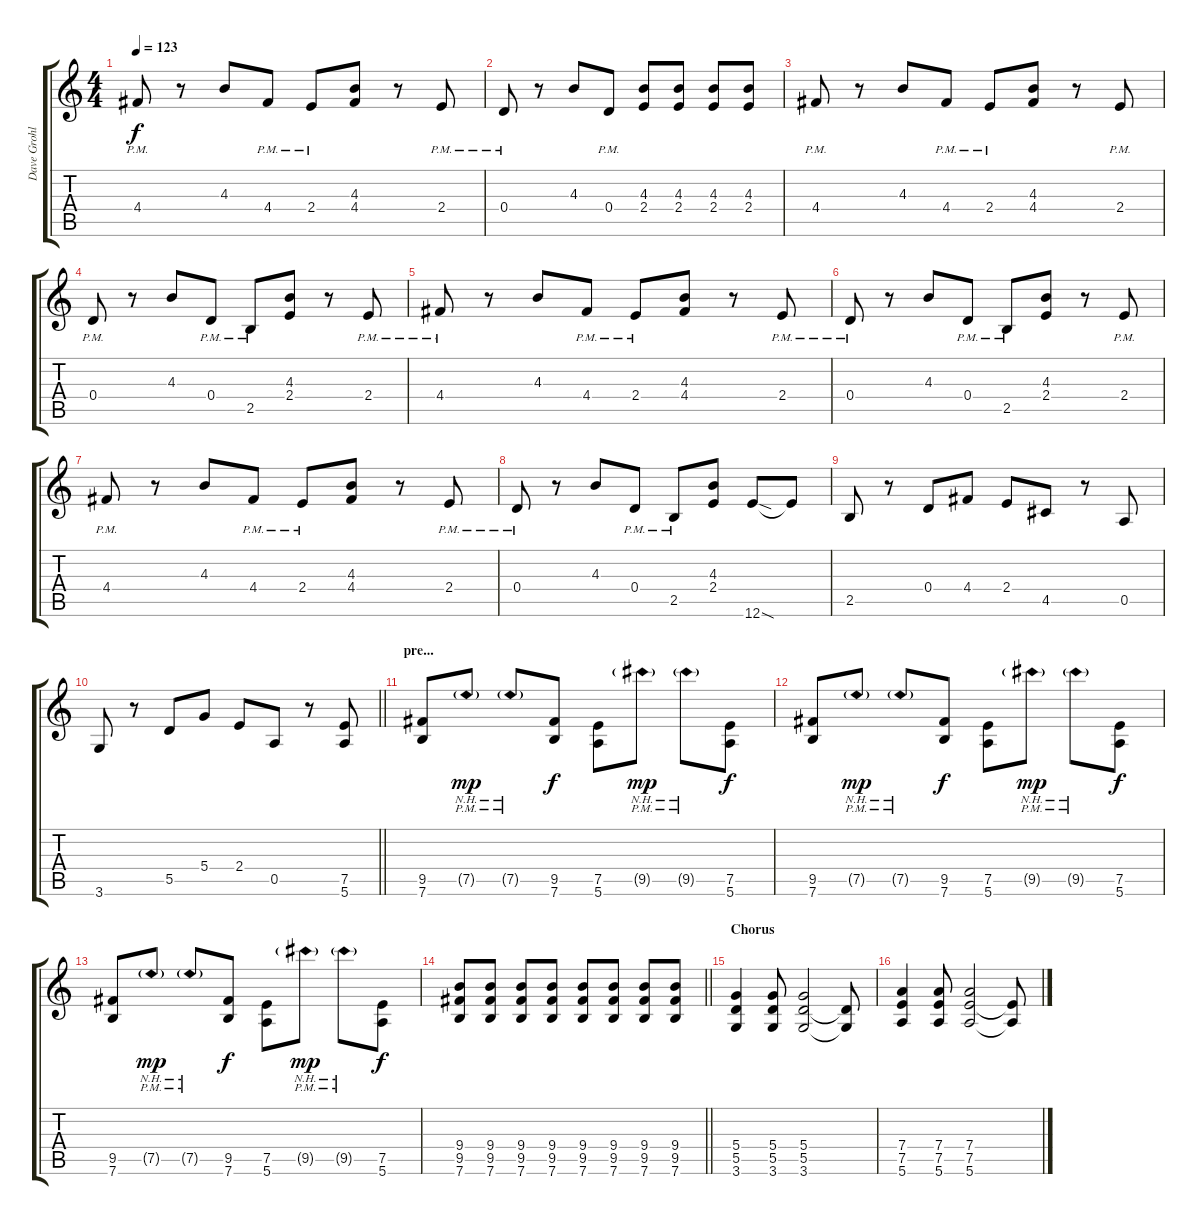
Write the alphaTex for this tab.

\track ("Dave Grohl (Rhytm guitar)" "Dave Grohl") {instrument distortionguitar}
\staff {score tabs}
\tuning (E4 B3 G3 D3 A2 E2) {hide}
\ts (4 4)
\tempo 123
\clef g2
\ks c
4.4{pm}.8{dy f} r.8 4.3.8 4.4{pm}.8 2.4{pm}.8 (4.3 4.4).8 r.8 2.4{pm}.8 |
0.4{pm}.8 r.8 4.3.8 0.4{pm}.8 (4.3 2.4).8 (4.3 2.4).8 (4.3 2.4).8 (4.3 2.4).8 |
4.4{pm}.8{volume 16} r.8 4.3.8 4.4{pm}.8 2.4{pm}.8 (4.3 4.4).8 r.8 2.4{pm}.8 |
0.4{pm}.8 r.8 4.3.8 0.4{pm}.8 2.5{pm}.8 (4.3 2.4).8 r.8 2.4{pm}.8 |
4.4{pm}.8 r.8 4.3.8 4.4{pm}.8 2.4{pm}.8 (4.3 4.4).8 r.8 2.4{pm}.8 |
0.4{pm}.8 r.8 4.3.8 0.4{pm}.8 2.5{pm}.8 (4.3 2.4).8 r.8 2.4{pm}.8 |
4.4{pm}.8 r.8 4.3.8 4.4{pm}.8 2.4{pm}.8 (4.3 4.4).8 r.8 2.4{pm}.8 |
0.4{pm}.8 r.8 4.3.8 0.4{pm}.8 2.5{pm}.8 (4.3 2.4).8 12.6{sod}.8 12.6{t}.8 |
2.5.8 r.8 0.4.8 4.4.8 2.4.8 4.5.8 r.8 0.5.8 |
\barLineRight lightlight
3.6.8 r.8 5.5.8 5.4.8 2.4.8 0.5.8 r.8 (7.5 5.6).8 |
\section ("" "pre...")
(9.5 7.6).8 7.5{nh g pm}.8{dy mp} 7.5{nh g pm}.8 (9.5 7.6).8{dy f} (7.5 5.6).8 9.5{nh g pm}.8{dy mp} 9.5{nh g pm}.8 (7.5 5.6).8{dy f} |
(9.5 7.6).8 7.5{nh g pm}.8{dy mp} 7.5{nh g pm}.8 (9.5 7.6).8{dy f} (7.5 5.6).8 9.5{nh g pm}.8{dy mp} 9.5{nh g pm}.8 (7.5 5.6).8{dy f} |
(9.5 7.6).8 7.5{nh g pm}.8{dy mp} 7.5{nh g pm}.8 (9.5 7.6).8{dy f} (7.5 5.6).8 9.5{nh g pm}.8{dy mp} 9.5{nh g pm}.8 (7.5 5.6).8{dy f} |
\barLineRight lightlight
(9.4 9.5 7.6).8 (9.4 9.5 7.6).8 (9.4 9.5 7.6).8 (9.4 9.5 7.6).8 (9.4 9.5 7.6).8 (9.4 9.5 7.6).8 (9.4 9.5 7.6).8 (9.4 9.5 7.6).8 |
\section ("" "Chorus")
(5.4 5.5 3.6).4{volume 16 balance 0} (5.4 5.5 3.6).8 (5.4 5.5 3.6).2 (5.5{t} 3.6{t}).8 |
(7.4 7.5 5.6).4 (7.4 7.5 5.6).8 (7.4 7.5 5.6).2 (7.5{t} 5.6{t}).8
